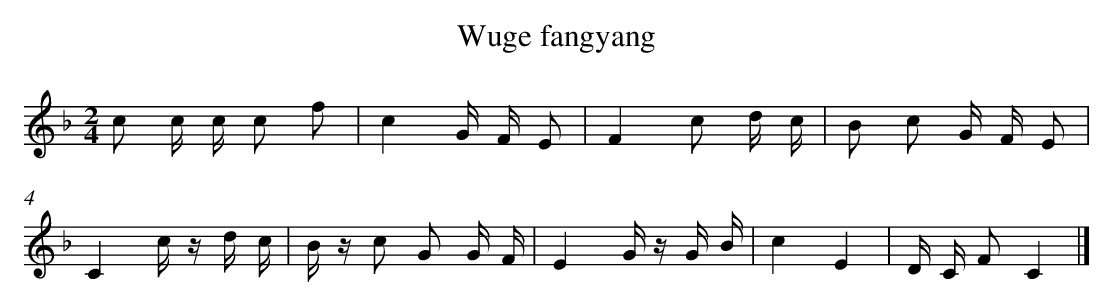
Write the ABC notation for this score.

X:1
T: Wuge fangyang
L: 1/16
M: 2/4
K: F
c2 c c c2 f2 [I:setbarnb 1]|
c4G F E2 |
F4c2 d c |
B2 c2 G F E2 |
C4c z d c |
B z c2 G2 G F |
E4G z G B |
c4E4 |
D C F2C4 |]
